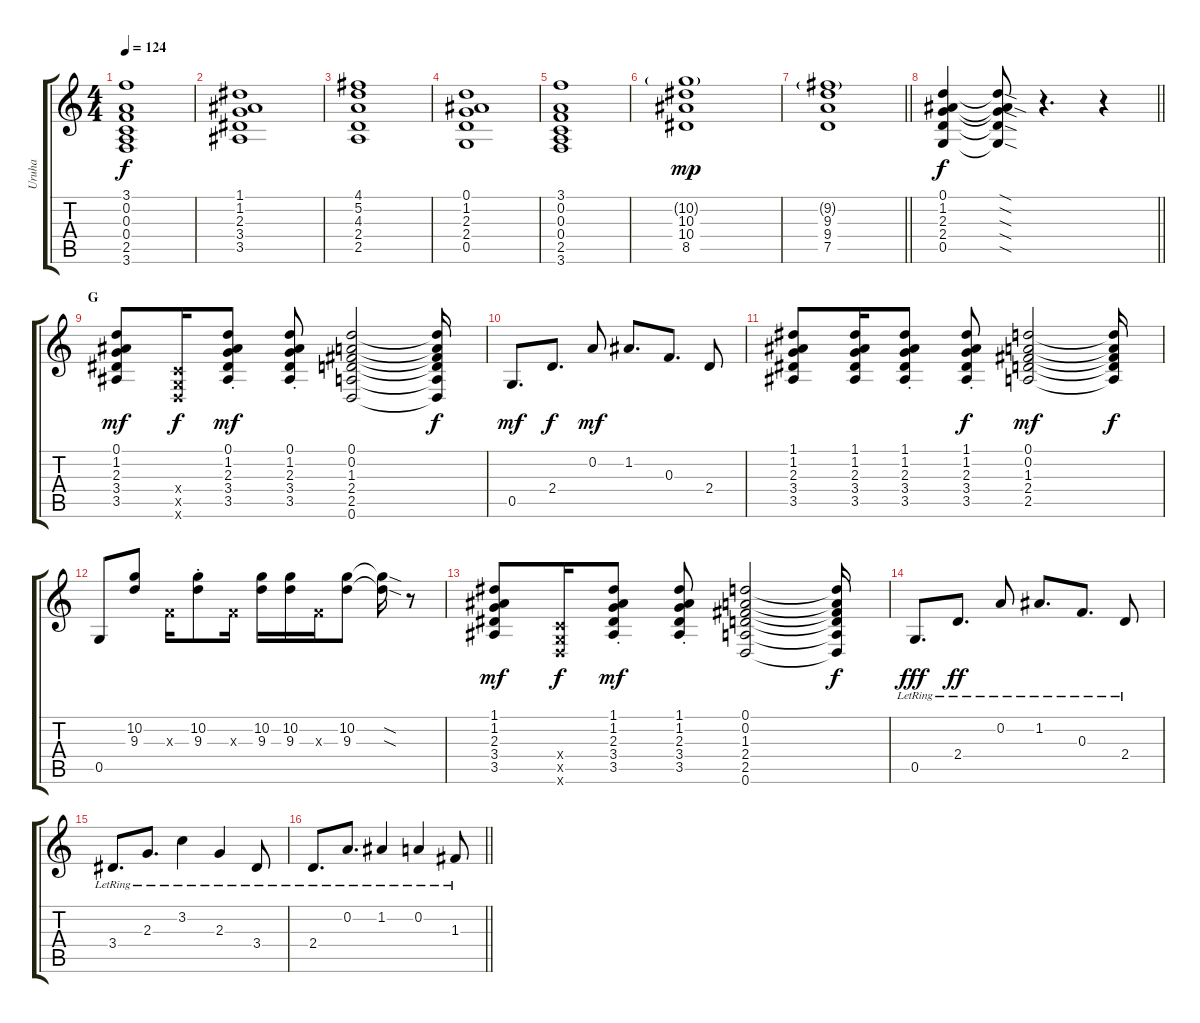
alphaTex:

\track ("Uruha" "Uruha") {instrument overdrivenguitar}
\staff {score tabs}
\tuning (D4 A3 F3 C3 G2 D2) {hide}
\ts (4 4)
\tempo 124
\clef g2
\ks c
(3.1 0.2 0.3 0.4 2.5 3.6).1{dy f} |
(1.1 1.2 2.3 3.4 3.5).1 |
(4.1 5.2 4.3 2.4 2.5).1 |
(0.1 1.2 2.3 2.4 0.5).1 |
(3.1 0.2 0.3 0.4 2.5 3.6).1 |
(10.2{g} 10.3 10.4 8.5).1{dy mp} |
\barLineRight lightlight
(9.2{g} 9.3 9.4 7.5).1 |
\barLineRight lightlight
(0.1 1.2 2.3 2.4 0.5).4{dy f} (0.1{sod t} 1.2{sod t} 2.3{sod t} 2.4{sod t} 0.5{sod t}).8 r.4{d} r.4 |
\section ("" "G")
(0.1 1.2 2.3 3.4 3.5).8{dy mf volume 13} (0.4{x} 0.5{x} 0.6{x}).16{dy f} (0.1{st} 1.2{st} 2.3{st} 3.4{st} 3.5{st}).8{dy mf} (0.1{st} 1.2{st} 2.3{st} 3.4{st} 3.5{st}).8 (0.1 0.2 1.3 2.4 2.5 0.6).2 (0.1{t} 0.2{t} 1.3{t} 2.4{t} 2.5{t} 0.6{t}).16{dy f} |
0.5.8{d dy mf} 2.4.8{d dy f} 0.2.8{dy mf} 1.2.8{d} 0.3.8{d} 2.4.8 |
(1.1 1.2 2.3 3.4 3.5).8 (1.1 1.2 2.3 3.4 3.5).16 (1.1{st} 1.2{st} 2.3{st} 3.4{st} 3.5{st}).8 (1.1{st} 1.2{st} 2.3{st} 3.4{st} 3.5{st}).8{dy f} (0.1 0.2 1.3 2.4 2.5).2{dy mf} (0.1{t} 0.2{t} 1.3{t} 2.4{t} 2.5{t}).16{dy f} |
0.5.8 (10.2 9.3).8 0.3{x}.16 (10.2{st} 9.3{st}).8 0.3{x}.16 (10.2 9.3).16 (10.2 9.3).16 0.3{x}.16 (10.2 9.3).8 (10.2{sod t} 9.3{sod t}).16 r.8 |
(1.1 1.2 2.3 3.4 3.5).8{dy mf} (0.4{x} 0.5{x} 0.6{x}).16{dy f} (1.1{st} 1.2{st} 2.3{st} 3.4{st} 3.5{st}).8{dy mf} (1.1{st} 1.2{st} 2.3{st} 3.4{st} 3.5{st}).8 (0.1 0.2 1.3 2.4 2.5 0.6).2 (0.1{t} 0.2{t} 1.3{t} 2.4{t} 2.5{t} 0.6{t}).16{dy f} |
0.5{lr}.8{d dy fff volume 16 instrument electricguitarclean} 2.4{lr}.8{d dy ff} 0.2{lr}.8 1.2{lr}.8{d} 0.3{lr}.8{d} 2.4{lr}.8 |
3.4{lr}.8{d} 2.3{lr}.8{d} 3.2{lr}.4 2.3{lr}.4 3.4{lr}.8 |
\barLineRight lightlight
2.4{lr}.8{d} 0.2{lr}.8{d} 1.2{lr}.4 0.2{lr}.4 1.3{lr}.8
